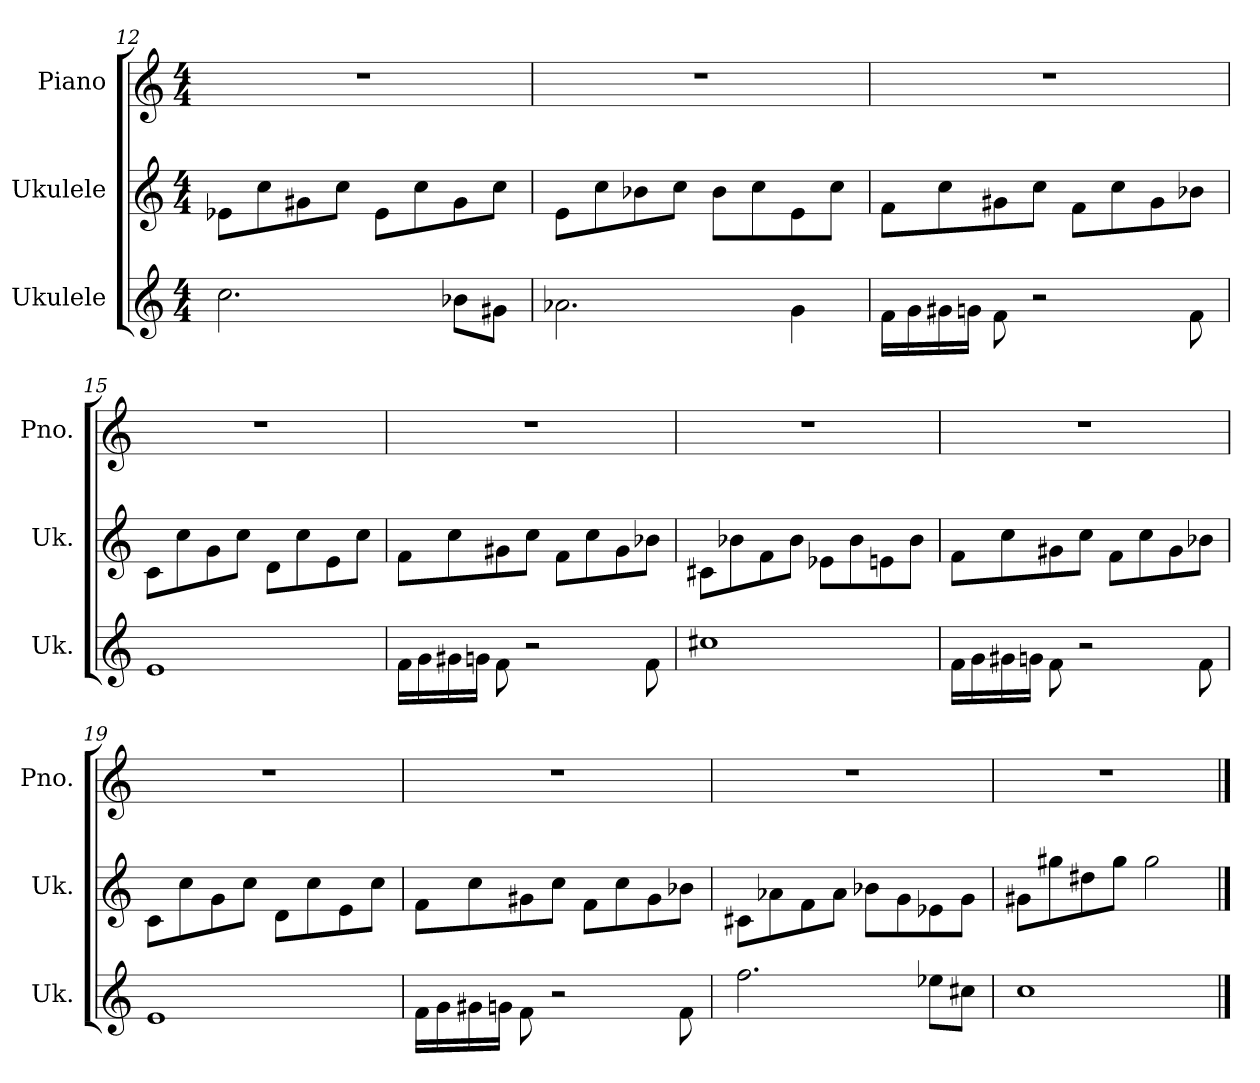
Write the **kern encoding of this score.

**kern	**kern	**kern
*part3	*part2	*part1
*staff3	*staff2	*staff1
*I"Ukulele	*I"Ukulele	*I"Piano
*I'Uk.	*I'Uk.	*I'Pno.
*	*	*clefG2
*k[]	*k[]	*k[]
*M4/4	*M4/4	*M4/4
=12	=12	=12
2.cc\	8e-\L	1r
.	8cc\	.
.	8g#\	.
.	8cc\J	.
.	8e-\L	.
.	8cc\	.
8b-\L	8g#\	.
8g#\J	8cc\J	.
!!LO:LB:g=z
=13	=13	=13
2.a-\	8e\L	1r
.	8cc\	.
.	8b-\	.
.	8cc\J	.
.	8b-\L	.
.	8cc\	.
4g\	8e\	.
.	8cc\J	.
=14	=14	=14
16f\LL	8f\L	1r
16g\	.	.
16g#\	8cc\	.
16g\JJ	.	.
8f\	8g#\	.
2r	8cc\J	.
.	8f\L	.
.	8cc\	.
.	8g#\	.
8f\	8b-\J	.
=15	=15	=15
1e	8c\L	1r
.	8cc\	.
.	8g\	.
.	8cc\J	.
.	8d\L	.
.	8cc\	.
.	8e\	.
.	8cc\J	.
=16	=16	=16
16f\LL	8f\L	1r
16g\	.	.
16g#\	8cc\	.
16g\JJ	.	.
8f\	8g#\	.
2r	8cc\J	.
.	8f\L	.
.	8cc\	.
.	8g#\	.
8f\	8b-\J	.
!!LO:LB:g=z
=17	=17	=17
1cc#	8c#\L	1r
.	8b-\	.
.	8f\	.
.	8b-\J	.
.	8e-\L	.
.	8b-\	.
.	8e\	.
.	8b-\J	.
=18	=18	=18
16f\LL	8f\L	1r
16g\	.	.
16g#\	8cc\	.
16g\JJ	.	.
8f\	8g#\	.
2r	8cc\J	.
.	8f\L	.
.	8cc\	.
.	8g#\	.
8f\	8b-\J	.
=19	=19	=19
1e	8c\L	1r
.	8cc\	.
.	8g\	.
.	8cc\J	.
.	8d\L	.
.	8cc\	.
.	8e\	.
.	8cc\J	.
=20	=20	=20
16f\LL	8f\L	1r
16g\	.	.
16g#\	8cc\	.
16g\JJ	.	.
8f\	8g#\	.
2r	8cc\J	.
.	8f\L	.
.	8cc\	.
.	8g#\	.
8f\	8b-\J	.
!!LO:PB:g=z
=21	=21	=21
2.ff\	8c#\L	1r
.	8a-\	.
.	8f\	.
.	8a-\J	.
.	8b-\L	.
.	8g\	.
8ee-\L	8e-\	.
8cc#\J	8g\J	.
=22	=22	=22
1cc	8g#\L	1r
.	8gg#\	.
.	8dd#\	.
.	8gg#\J	.
.	2gg#\	.
==	==	==
*-	*-	*-
